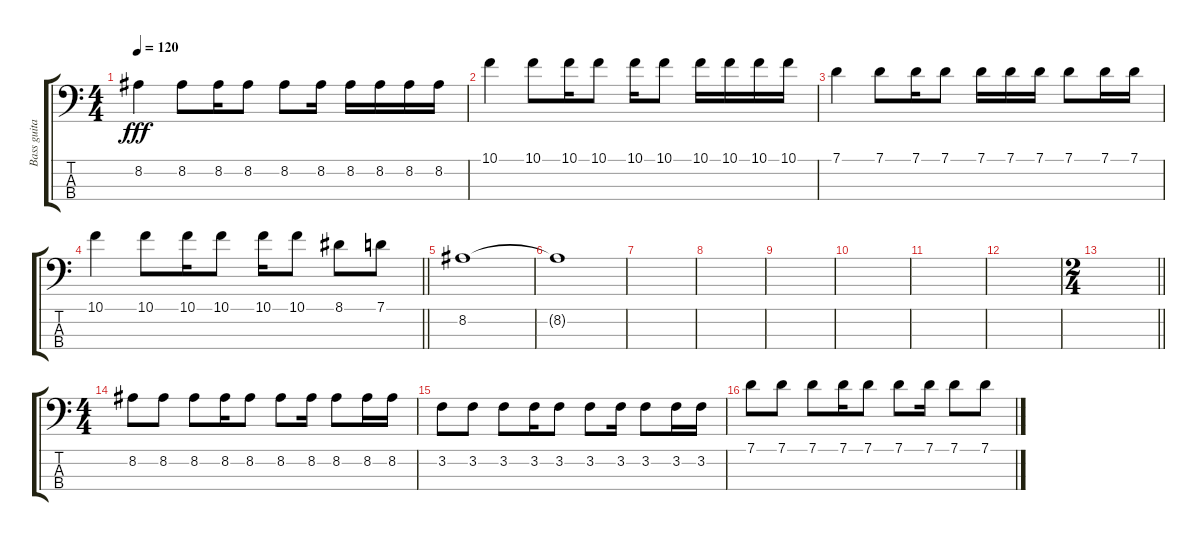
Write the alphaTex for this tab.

\track ("Bass guitar" "Bass guita") {instrument electricguitarclean}
\staff {score tabs}
\tuning (G2 D2 A1 E1) {hide}
\ts (4 4)
\tempo 120
\clef f4
\ks c
8.2.4{dy fff} 8.2.8 8.2.16 8.2.8 8.2.8 8.2.16 8.2.16 8.2.16 8.2.16 8.2.16 |
10.1.4 10.1.8 10.1.16 10.1.8 10.1.16 10.1.8 10.1.16 10.1.16 10.1.16 10.1.16 |
7.1.4 7.1.8 7.1.16 7.1.8 7.1.16 7.1.16 7.1.16 7.1.8 7.1.16 7.1.16 |
\barLineRight lightlight
10.1.4 10.1.8 10.1.16 10.1.8 10.1.16 10.1.8 8.1.8 7.1.8 |
8.2.1 |
8.2{t}.1 |
|
|
|
|
|
|
\ts (2 4)
\barLineRight lightlight
|
\ts (4 4)
8.2.8 8.2.8 8.2.8 8.2.16 8.2.8 8.2.8 8.2.16 8.2.8 8.2.16 8.2.16 |
3.2.8 3.2.8 3.2.8 3.2.16 3.2.8 3.2.8 3.2.16 3.2.8 3.2.16 3.2.16 |
7.1.8 7.1.8 7.1.8 7.1.16 7.1.8 7.1.8 7.1.16 7.1.8 7.1.8
